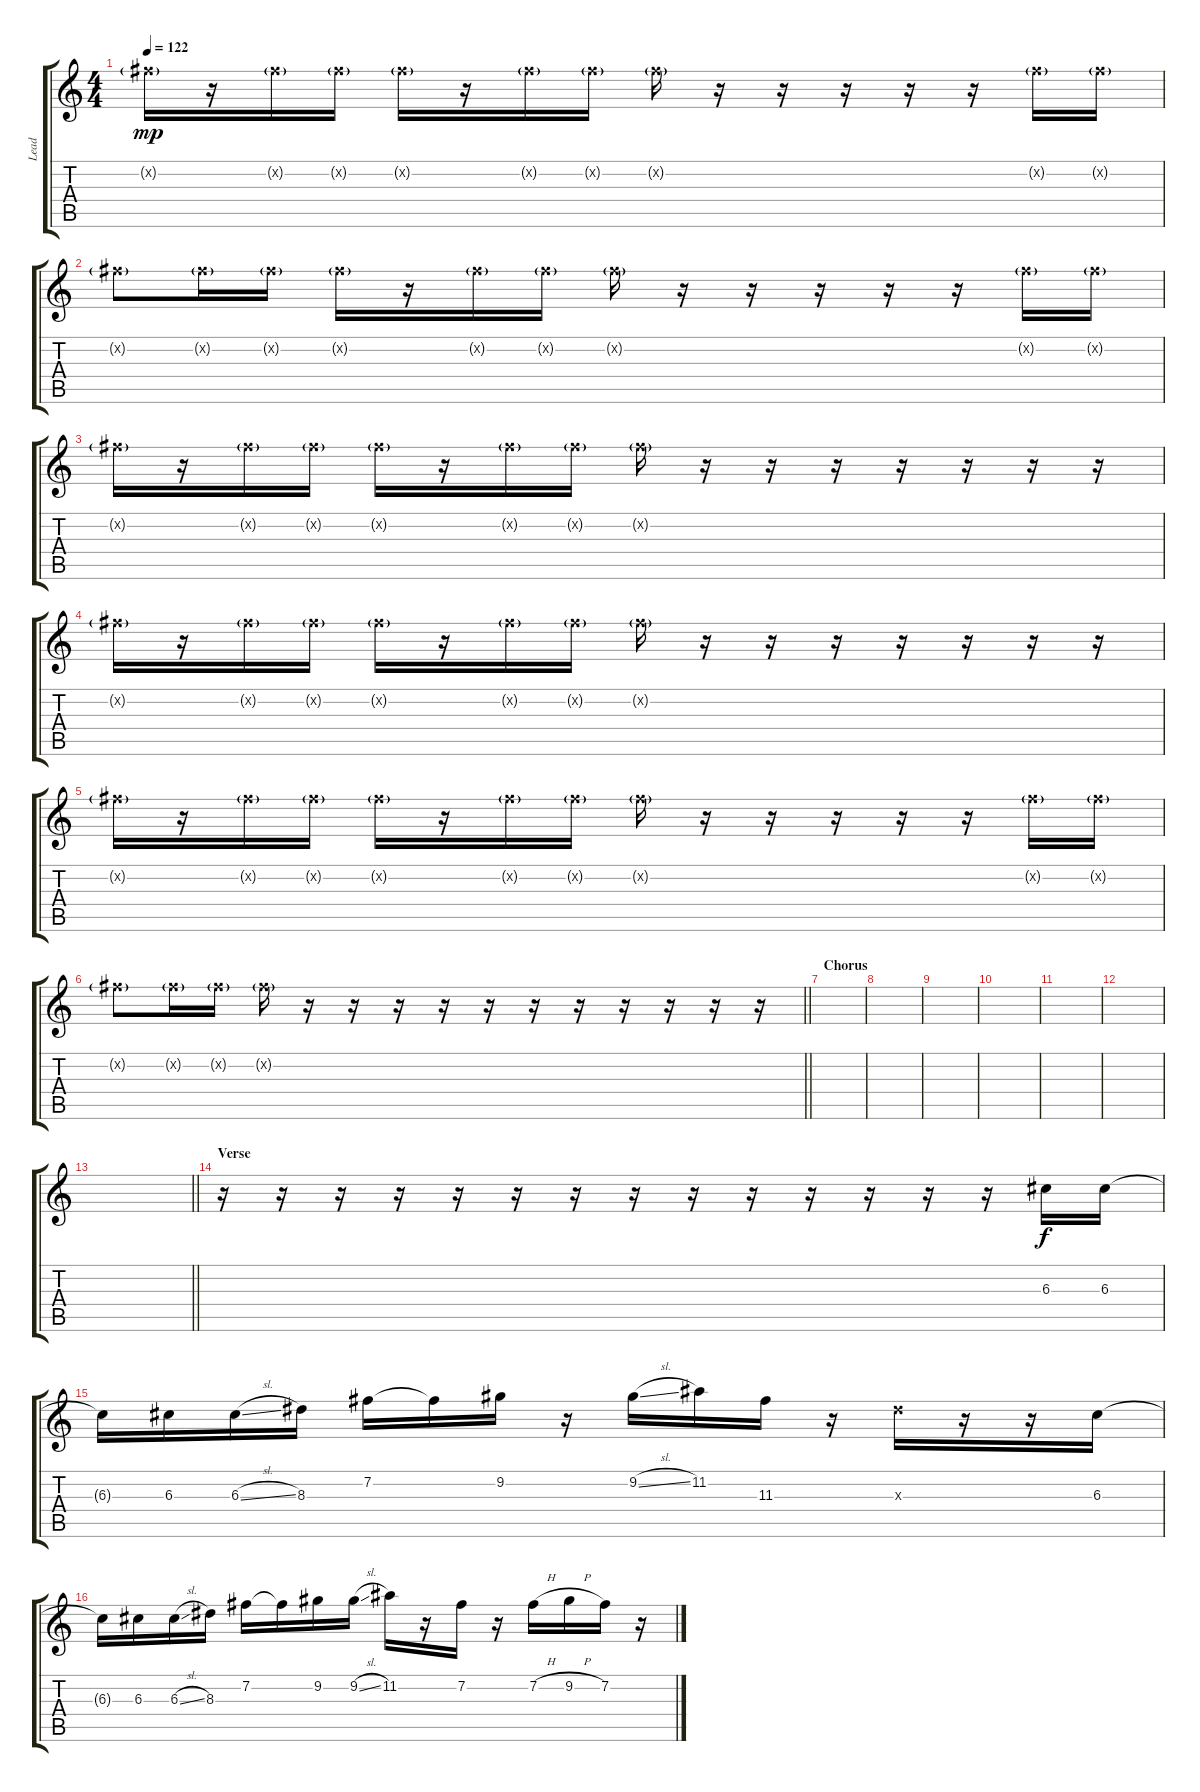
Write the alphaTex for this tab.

\track ("Lead" "Lead") {instrument electricguitarclean}
\staff {score tabs}
\tuning (E4 B3 G3 D3 A2 E2) {hide}
\ts (4 4)
\tempo 122
\clef g2
\ks c
7.2{g x}.16{dy mp} r.16 7.2{g x}.16 7.2{g x}.16 7.2{g x}.16 r.16 7.2{g x}.16 7.2{g x}.16 7.2{g x}.16 r.16 r.16 r.16 r.16 r.16 7.2{g x}.16 7.2{g x}.16 |
7.2{g x}.8 7.2{g x}.16 7.2{g x}.16 7.2{g x}.16 r.16 7.2{g x}.16 7.2{g x}.16 7.2{g x}.16 r.16 r.16 r.16 r.16 r.16 7.2{g x}.16 7.2{g x}.16 |
7.2{g x}.16 r.16 7.2{g x}.16 7.2{g x}.16 7.2{g x}.16 r.16 7.2{g x}.16 7.2{g x}.16 7.2{g x}.16 r.16 r.16 r.16 r.16 r.16 r.16 r.16 |
7.2{g x}.16 r.16 7.2{g x}.16 7.2{g x}.16 7.2{g x}.16 r.16 7.2{g x}.16 7.2{g x}.16 7.2{g x}.16 r.16 r.16 r.16 r.16 r.16 r.16 r.16 |
7.2{g x}.16 r.16 7.2{g x}.16 7.2{g x}.16 7.2{g x}.16 r.16 7.2{g x}.16 7.2{g x}.16 7.2{g x}.16 r.16 r.16 r.16 r.16 r.16 7.2{g x}.16 7.2{g x}.16 |
\barLineRight lightlight
7.2{g x}.8 7.2{g x}.16 7.2{g x}.16 7.2{g x}.16 r.16 r.16 r.16 r.16 r.16 r.16 r.16 r.16 r.16 r.16 r.16 |
\section ("" "Chorus")
|
|
|
|
|
|
\barLineRight lightlight
|
\section ("" "Verse")
r.16 r.16 r.16 r.16 r.16 r.16 r.16 r.16 r.16 r.16 r.16 r.16 r.16 r.16 6.3.16{dy f} 6.3.16 |
6.3{t}.16 6.3.16 6.3{sl}.16 8.3.16 7.2.16 7.2{t}.16 9.2.16 r.16 9.2{sl}.16 11.2.16 11.3.16 r.16 8.3{x}.16 r.16 r.16 6.3.16 |
6.3{t}.16 6.3.16 6.3{sl}.16 8.3.16 7.2.16 7.2{t}.16 9.2.16 9.2{sl}.16 11.2.16 r.16 7.2.16 r.16 7.2{h}.16 9.2{h}.16 7.2.16 r.16
